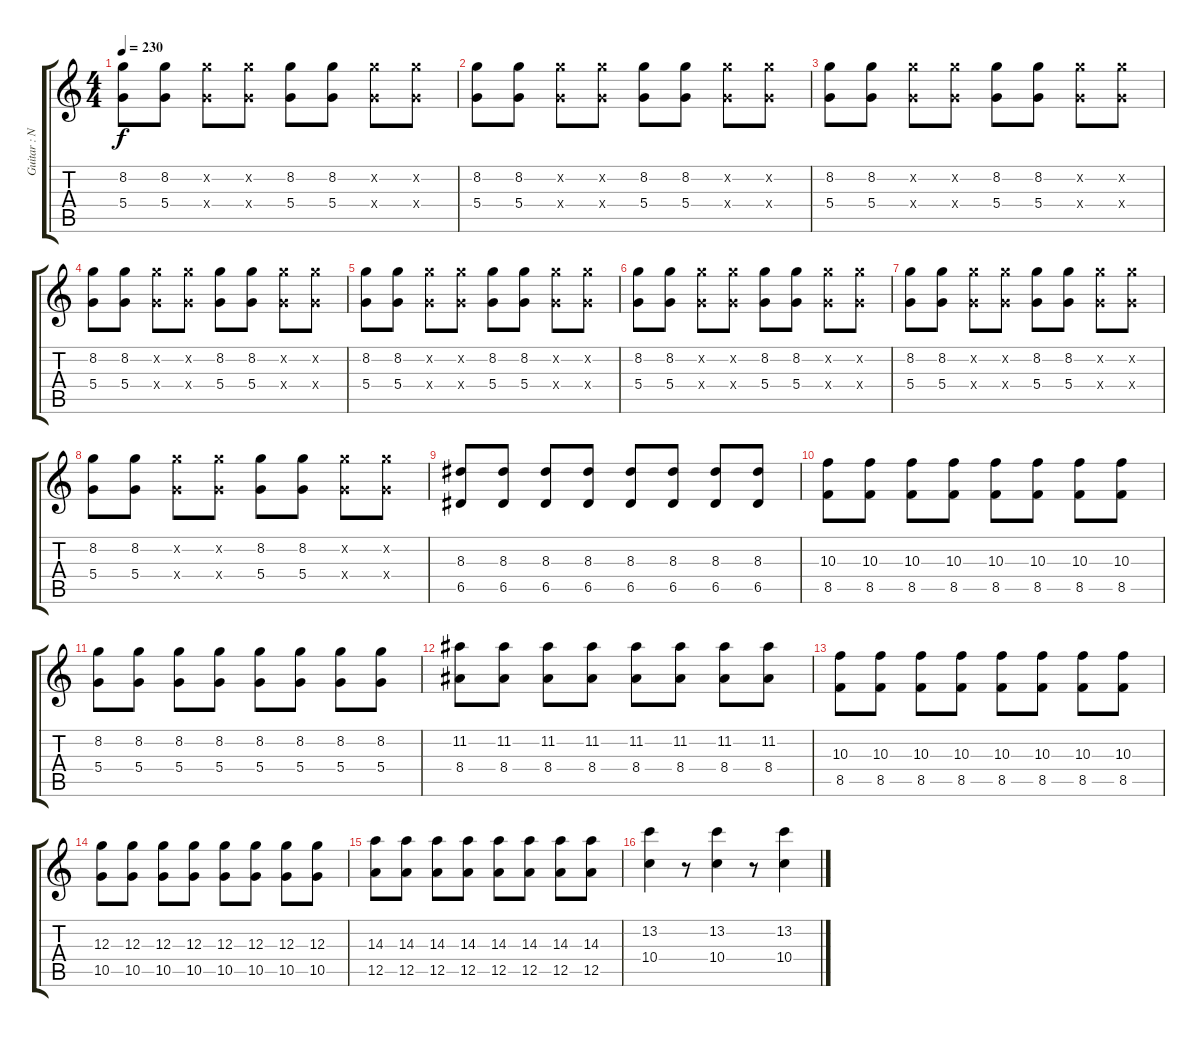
\track ("Guitar : Nakano Azusa - Nyan" "Guitar : N") {instrument overdrivenguitar}
\staff {score tabs}
\tuning (E4 B3 G3 D3 A2 E2) {hide}
\ts (4 4)
\tempo 230
\clef g2
\ks c
(8.2 5.4).8{dy f} (8.2 5.4).8 (8.2{x} 5.4{x}).8 (8.2{x} 5.4{x}).8 (8.2 5.4).8 (8.2 5.4).8 (8.2{x} 5.4{x}).8 (8.2{x} 5.4{x}).8 |
(8.2 5.4).8 (8.2 5.4).8 (8.2{x} 5.4{x}).8 (8.2{x} 5.4{x}).8 (8.2 5.4).8 (8.2 5.4).8 (8.2{x} 5.4{x}).8 (8.2{x} 5.4{x}).8 |
(8.2 5.4).8 (8.2 5.4).8 (8.2{x} 5.4{x}).8 (8.2{x} 5.4{x}).8 (8.2 5.4).8 (8.2 5.4).8 (8.2{x} 5.4{x}).8 (8.2{x} 5.4{x}).8 |
(8.2 5.4).8 (8.2 5.4).8 (8.2{x} 5.4{x}).8 (8.2{x} 5.4{x}).8 (8.2 5.4).8 (8.2 5.4).8 (8.2{x} 5.4{x}).8 (8.2{x} 5.4{x}).8 |
(8.2 5.4).8 (8.2 5.4).8 (8.2{x} 5.4{x}).8 (8.2{x} 5.4{x}).8 (8.2 5.4).8 (8.2 5.4).8 (8.2{x} 5.4{x}).8 (8.2{x} 5.4{x}).8 |
(8.2 5.4).8 (8.2 5.4).8 (8.2{x} 5.4{x}).8 (8.2{x} 5.4{x}).8 (8.2 5.4).8 (8.2 5.4).8 (8.2{x} 5.4{x}).8 (8.2{x} 5.4{x}).8 |
(8.2 5.4).8 (8.2 5.4).8 (8.2{x} 5.4{x}).8 (8.2{x} 5.4{x}).8 (8.2 5.4).8 (8.2 5.4).8 (8.2{x} 5.4{x}).8 (8.2{x} 5.4{x}).8 |
(8.2 5.4).8 (8.2 5.4).8 (8.2{x} 5.4{x}).8 (8.2{x} 5.4{x}).8 (8.2 5.4).8 (8.2 5.4).8 (8.2{x} 5.4{x}).8 (8.2{x} 5.4{x}).8 |
(8.3 6.5).8{volume 16 balance 8} (8.3 6.5).8 (8.3 6.5).8 (8.3 6.5).8 (8.3 6.5).8 (8.3 6.5).8 (8.3 6.5).8 (8.3 6.5).8 |
(10.3 8.5).8 (10.3 8.5).8 (10.3 8.5).8 (10.3 8.5).8 (10.3 8.5).8 (10.3 8.5).8 (10.3 8.5).8 (10.3 8.5).8 |
(8.2 5.4).8 (8.2 5.4).8 (8.2 5.4).8 (8.2 5.4).8 (8.2 5.4).8 (8.2 5.4).8 (8.2 5.4).8 (8.2 5.4).8 |
(11.2 8.4).8 (11.2 8.4).8 (11.2 8.4).8 (11.2 8.4).8 (11.2 8.4).8 (11.2 8.4).8 (11.2 8.4).8 (11.2 8.4).8 |
(10.3 8.5).8 (10.3 8.5).8 (10.3 8.5).8 (10.3 8.5).8 (10.3 8.5).8 (10.3 8.5).8 (10.3 8.5).8 (10.3 8.5).8 |
(12.3 10.5).8 (12.3 10.5).8 (12.3 10.5).8 (12.3 10.5).8 (12.3 10.5).8 (12.3 10.5).8 (12.3 10.5).8 (12.3 10.5).8 |
(14.3 12.5).8 (14.3 12.5).8 (14.3 12.5).8 (14.3 12.5).8 (14.3 12.5).8 (14.3 12.5).8 (14.3 12.5).8 (14.3 12.5).8 |
(13.2 10.4).4 r.8 (13.2 10.4).4 r.8 (13.2 10.4).4
